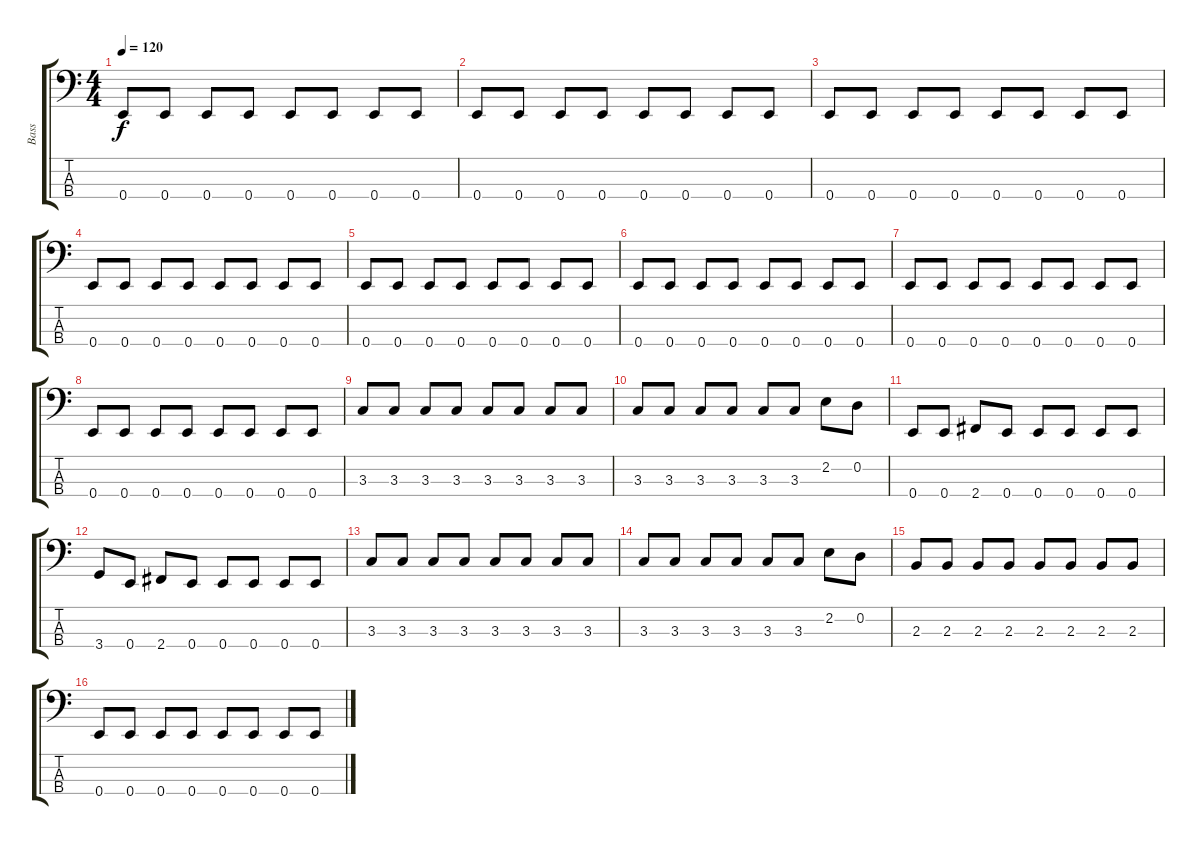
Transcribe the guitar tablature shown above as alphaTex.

\track ("Bass" "Bass") {instrument electricbassfinger}
\staff {score tabs}
\tuning (G2 D2 A1 E1) {hide}
\ts (4 4)
\tempo 120
\clef f4
\ks c
0.4.8{dy f} 0.4.8 0.4.8 0.4.8 0.4.8 0.4.8 0.4.8 0.4.8 |
0.4.8 0.4.8 0.4.8 0.4.8 0.4.8 0.4.8 0.4.8 0.4.8 |
0.4.8 0.4.8 0.4.8 0.4.8 0.4.8 0.4.8 0.4.8 0.4.8 |
0.4.8 0.4.8 0.4.8 0.4.8 0.4.8 0.4.8 0.4.8 0.4.8 |
0.4.8 0.4.8 0.4.8 0.4.8 0.4.8 0.4.8 0.4.8 0.4.8 |
0.4.8 0.4.8 0.4.8 0.4.8 0.4.8 0.4.8 0.4.8 0.4.8 |
0.4.8 0.4.8 0.4.8 0.4.8 0.4.8 0.4.8 0.4.8 0.4.8 |
0.4.8 0.4.8 0.4.8 0.4.8 0.4.8 0.4.8 0.4.8 0.4.8 |
3.3.8 3.3.8 3.3.8 3.3.8 3.3.8 3.3.8 3.3.8 3.3.8 |
3.3.8 3.3.8 3.3.8 3.3.8 3.3.8 3.3.8 2.2.8 0.2.8 |
0.4.8 0.4.8 2.4.8 0.4.8 0.4.8 0.4.8 0.4.8 0.4.8 |
3.4.8 0.4.8 2.4.8 0.4.8 0.4.8 0.4.8 0.4.8 0.4.8 |
3.3.8 3.3.8 3.3.8 3.3.8 3.3.8 3.3.8 3.3.8 3.3.8 |
3.3.8 3.3.8 3.3.8 3.3.8 3.3.8 3.3.8 2.2.8 0.2.8 |
2.3.8 2.3.8 2.3.8 2.3.8 2.3.8 2.3.8 2.3.8 2.3.8 |
0.4.8 0.4.8 0.4.8 0.4.8 0.4.8 0.4.8 0.4.8 0.4.8
